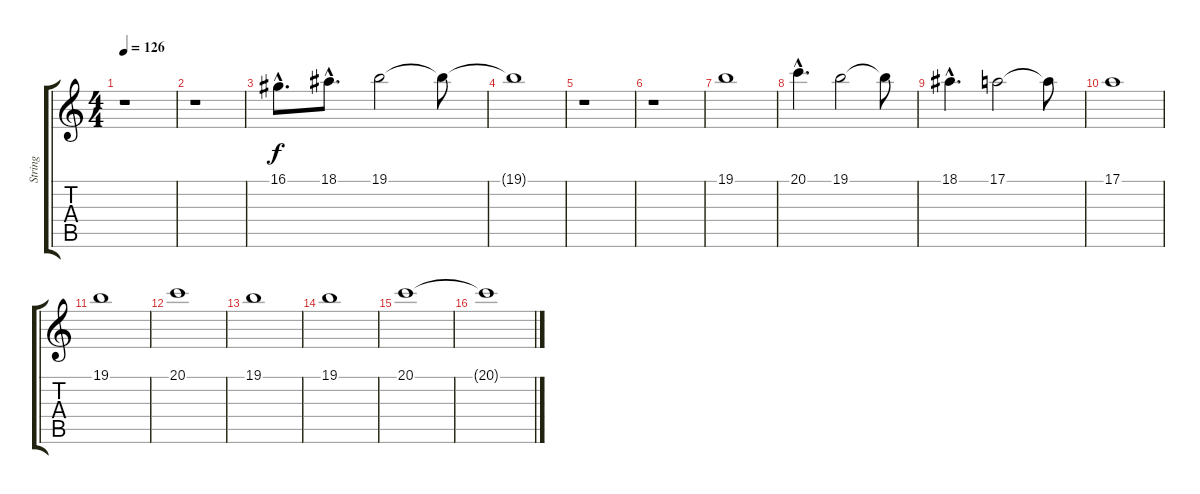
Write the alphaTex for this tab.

\track ("String" "String") {instrument stringensemble1}
\staff {score tabs}
\tuning (E4 B3 G3 D3 A2 E2) {hide}
\ts (4 4)
\tempo 126
\clef g2
\ks c
r.1{dy f} |
r.1 |
16.1{hac}.8{d} 18.1{hac}.8{d} 19.1.2 19.1{t}.8 |
19.1{t}.1 |
r.1 |
r.1 |
19.1.1 |
20.1{hac}.4{d} 19.1.2 19.1{t}.8 |
18.1{hac}.4{d} 17.1.2 17.1{t}.8 |
17.1.1 |
19.1.1 |
20.1.1 |
19.1.1 |
19.1.1 |
20.1.1 |
20.1{t}.1
